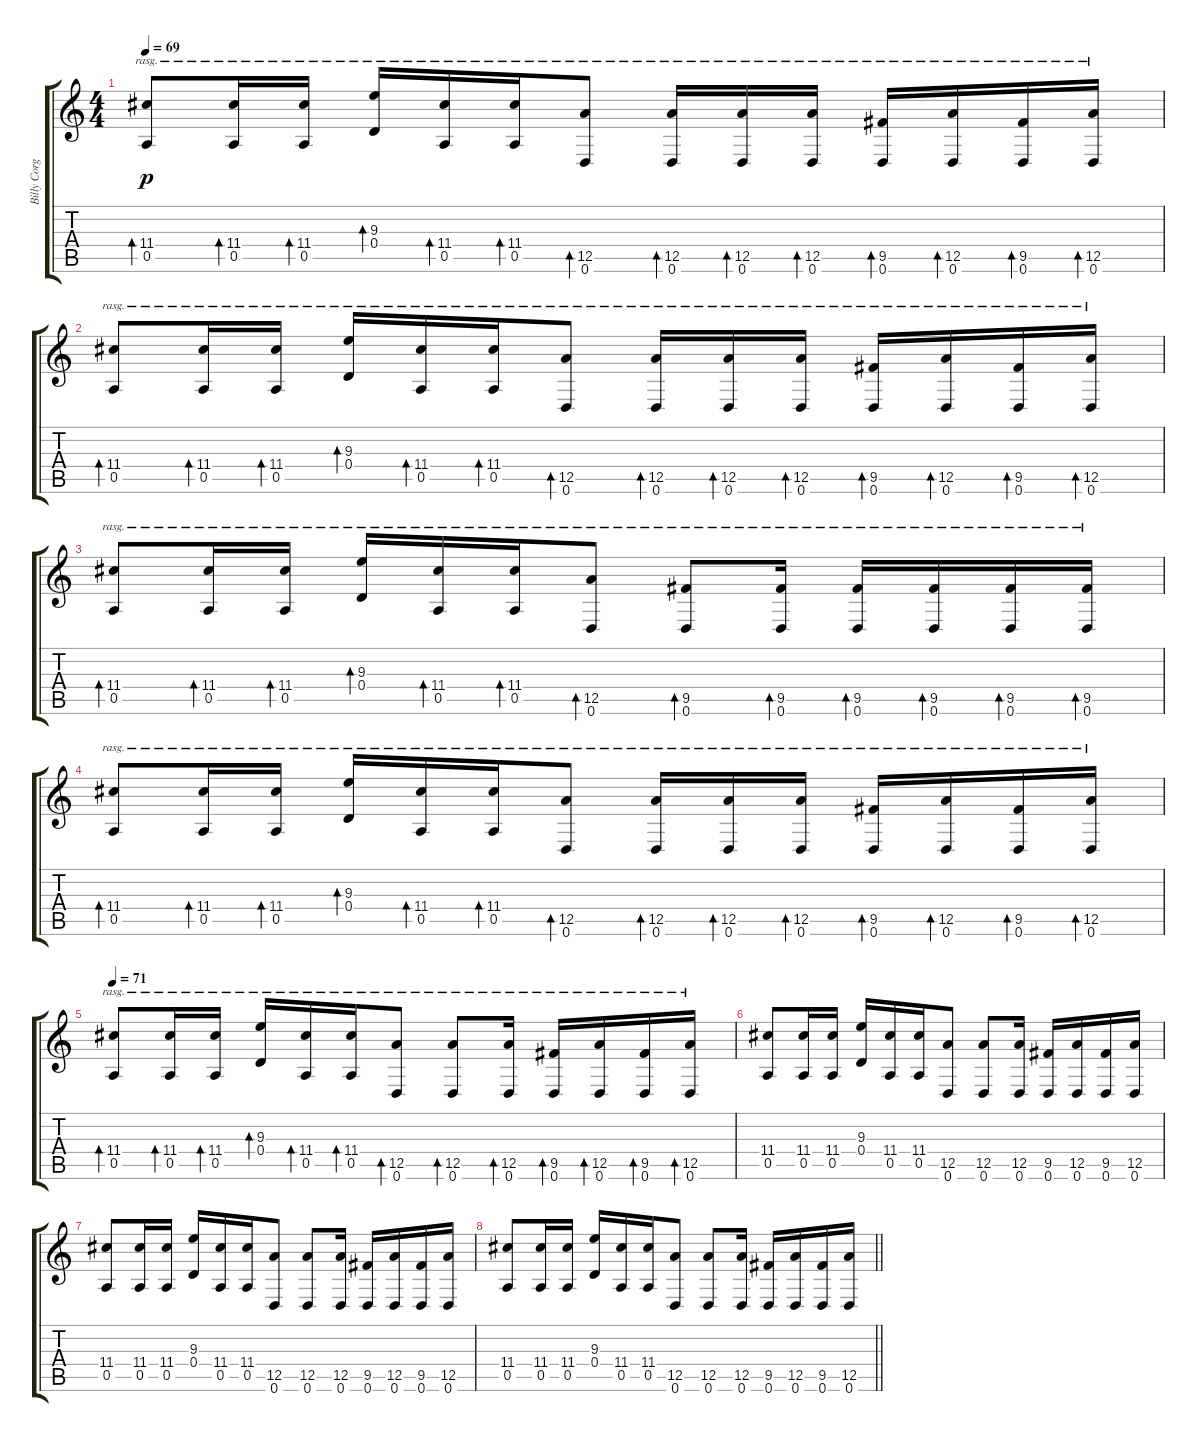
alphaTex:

\track ("Billy Corgan" "Billy Corg") {instrument acousticguitarsteel}
\staff {score tabs}
\tuning (E4 B3 G3 D3 A2 D2) {hide}
\ts (4 4)
\tempo 69
\clef g2
\ks c
(11.4 0.5).8{bd 60 rasg ii dy p instrument acousticguitarsteel} (11.4 0.5).16{bd 60 rasg ii} (11.4 0.5).16{bd 60 rasg ii} (9.3 0.4).16{bd 60 rasg ii} (11.4 0.5).16{bd 60 rasg ii} (11.4 0.5).16{bd 60 rasg ii} (12.5 0.6).8{bd 60 rasg ii} (12.5 0.6).16{bd 60 rasg ii} (12.5 0.6).16{bd 60 rasg ii} (12.5 0.6).16{bd 60 rasg ii} (9.5 0.6).16{bd 60 rasg ii} (12.5 0.6).16{bd 60 rasg ii} (9.5 0.6).16{bd 60 rasg ii} (12.5 0.6).16{bd 60 rasg ii} |
(11.4 0.5).8{bd 60 rasg ii} (11.4 0.5).16{bd 60 rasg ii} (11.4 0.5).16{bd 60 rasg ii} (9.3 0.4).16{bd 60 rasg ii} (11.4 0.5).16{bd 60 rasg ii} (11.4 0.5).16{bd 60 rasg ii} (12.5 0.6).8{bd 60 rasg ii} (12.5 0.6).16{bd 60 rasg ii} (12.5 0.6).16{bd 60 rasg ii} (12.5 0.6).16{bd 60 rasg ii} (9.5 0.6).16{bd 60 rasg ii} (12.5 0.6).16{bd 60 rasg ii} (9.5 0.6).16{bd 60 rasg ii} (12.5 0.6).16{bd 60 rasg ii} |
(11.4 0.5).8{bd 60 rasg ii} (11.4 0.5).16{bd 60 rasg ii} (11.4 0.5).16{bd 60 rasg ii} (9.3 0.4).16{bd 60 rasg ii} (11.4 0.5).16{bd 60 rasg ii} (11.4 0.5).16{bd 60 rasg ii} (12.5 0.6).8{bd 60 rasg ii} (9.5 0.6).8{bd 60 rasg ii} (9.5 0.6).16{bd 60 rasg ii} (9.5 0.6).16{bd 60 rasg ii} (9.5 0.6).16{bd 60 rasg ii} (9.5 0.6).16{bd 60 rasg ii} (9.5 0.6).16{bd 60 rasg ii} |
(11.4 0.5).8{bd 60 rasg ii} (11.4 0.5).16{bd 60 rasg ii} (11.4 0.5).16{bd 60 rasg ii} (9.3 0.4).16{bd 60 rasg ii} (11.4 0.5).16{bd 60 rasg ii} (11.4 0.5).16{bd 60 rasg ii} (12.5 0.6).8{bd 60 rasg ii} (12.5 0.6).16{bd 60 rasg ii} (12.5 0.6).16{bd 60 rasg ii} (12.5 0.6).16{bd 60 rasg ii} (9.5 0.6).16{bd 60 rasg ii} (12.5 0.6).16{bd 60 rasg ii} (9.5 0.6).16{bd 60 rasg ii} (12.5 0.6).16{bd 60 rasg ii} |
\tempo 71
(11.4 0.5).8{bd 60 rasg ii} (11.4 0.5).16{bd 60 rasg ii} (11.4 0.5).16{bd 60 rasg ii} (9.3 0.4).16{bd 60 rasg ii} (11.4 0.5).16{bd 60 rasg ii} (11.4 0.5).16{bd 60 rasg ii} (12.5 0.6).8{bd 60 rasg ii} (12.5 0.6).8{bd 60 rasg ii} (12.5 0.6).16{bd 60 rasg ii} (9.5 0.6).16{bd 60 rasg ii} (12.5 0.6).16{bd 60 rasg ii} (9.5 0.6).16{bd 60 rasg ii} (12.5 0.6).16{bd 60 rasg ii} |
(11.4 0.5).8 (11.4 0.5).16 (11.4 0.5).16 (9.3 0.4).16 (11.4 0.5).16 (11.4 0.5).16 (12.5 0.6).8 (12.5 0.6).8 (12.5 0.6).16 (9.5 0.6).16 (12.5 0.6).16 (9.5 0.6).16 (12.5 0.6).16 |
(11.4 0.5).8 (11.4 0.5).16 (11.4 0.5).16 (9.3 0.4).16 (11.4 0.5).16 (11.4 0.5).16 (12.5 0.6).8 (12.5 0.6).8 (12.5 0.6).16 (9.5 0.6).16 (12.5 0.6).16 (9.5 0.6).16 (12.5 0.6).16 |
\barLineRight lightlight
(11.4 0.5).8 (11.4 0.5).16 (11.4 0.5).16 (9.3 0.4).16 (11.4 0.5).16 (11.4 0.5).16 (12.5 0.6).8 (12.5 0.6).8 (12.5 0.6).16 (9.5 0.6).16 (12.5 0.6).16 (9.5 0.6).16 (12.5 0.6).16
